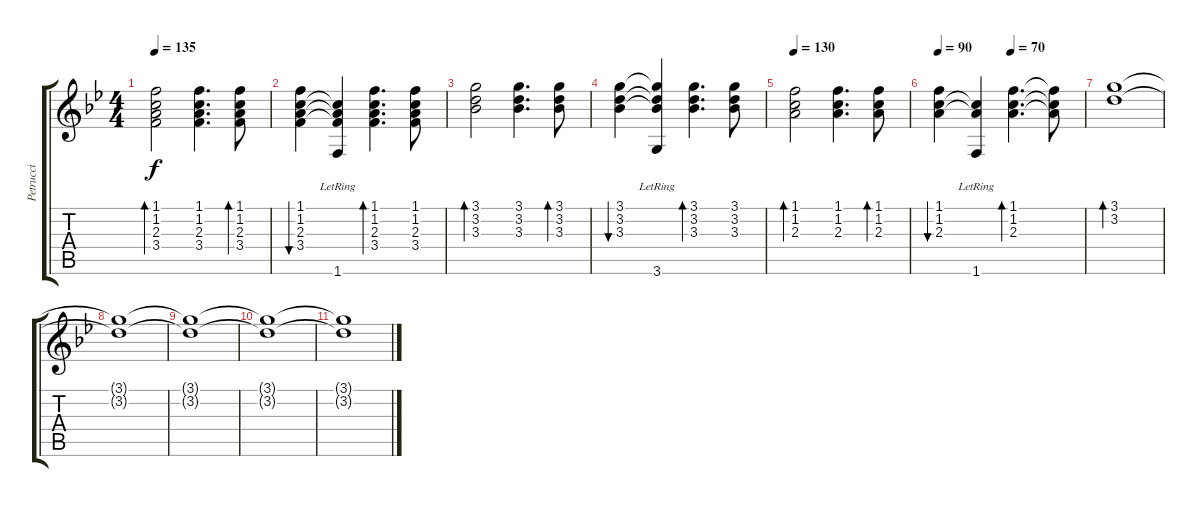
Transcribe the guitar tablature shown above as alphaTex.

\track ("Petrucci" "Petrucci") {instrument acousticguitarsteel}
\staff {score tabs}
\tuning (E4 B3 G3 D3 A2 E2) {hide}
\ts (4 4)
\tempo 135
\clef g2
\ks bb
(1.1 1.2 2.3 3.4).2{bd 120 dy f} (1.1 1.2 2.3 3.4).4{d} (1.1 1.2 2.3 3.4).8{bd 60} |
(1.1 1.2 2.3 3.4).4{bu 60} (1.2{t} 2.3{t} 3.4{t} 1.6{lr}).4 (1.1 1.2 2.3 3.4).4{d bd 60} (1.1 1.2 2.3 3.4).8 |
(3.1 3.2 3.3).2{bd 120} (3.1 3.2 3.3).4{d} (3.1 3.2 3.3).8{bd 60} |
(3.1 3.2 3.3).4{bu 60} (3.1{t} 3.2{t} 3.3{t} 3.6{lr}).4 (3.1 3.2 3.3).4{d bd 60} (3.1 3.2 3.3).8 |
\tempo 130
(1.1 1.2 2.3).2{bd 120} (1.1 1.2 2.3).4{d} (1.1 1.2 2.3).8{bd 60} |
\tempo 90
\tempo (70 0.5)
(1.1 1.2 2.3).4{bu 60} (1.2{t} 2.3{t} 1.6{lr}).4 (1.1 1.2 2.3).4{d bd 60} (1.1{t} 1.2{t} 2.3{t}).8 |
(3.1 3.2).1{bd 60} |
(3.1{t} 3.2{t}).1 |
(3.1{t} 3.2{t}).1 |
(3.1{t} 3.2{t}).1 |
(3.1{t} 3.2{t}).1
